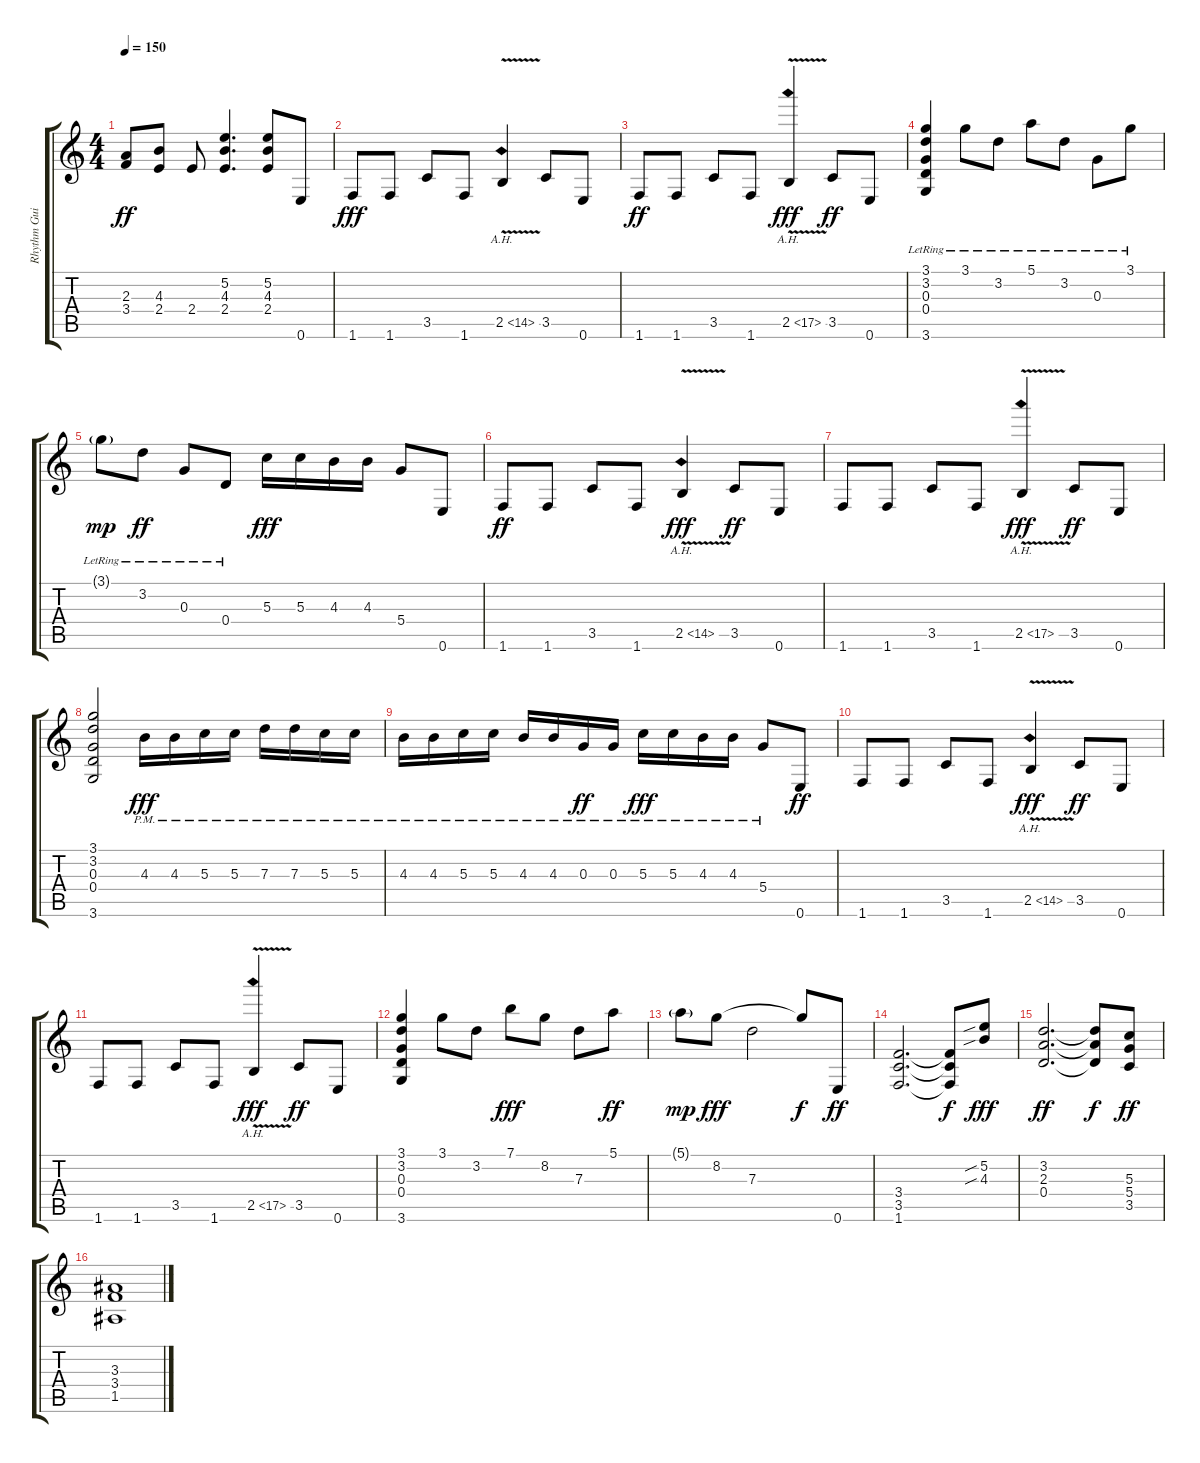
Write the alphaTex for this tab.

\track ("Rhythm Guitar" "Rhythm Gui") {instrument overdrivenguitar}
\staff {score tabs}
\tuning (E4 B3 G3 D3 A2 E2) {hide}
\ts (4 4)
\tempo 150
\clef g2
\ks c
(2.3 3.4).8{dy ff} (4.3 2.4).8 2.4.8 (5.2 4.3 2.4).4{d} (5.2 4.3 2.4).8 0.6.8 |
1.6.8{dy fff} 1.6.8 3.5.8 1.6.8 2.5{ah 12 v}.4 3.5.8 0.6.8 |
1.6.8{dy ff} 1.6.8 3.5.8 1.6.8 2.5{ah 15 v}.4{dy fff} 3.5.8{dy ff} 0.6.8 |
(3.1{lr} 3.2 0.3 0.4 3.6).4 3.1{lr}.8 3.2{lr}.8 5.1{lr}.8 3.2{lr}.8 0.3{lr}.8 3.1{lr}.8 |
3.1{g lr}.8{dy mp} 3.2{lr}.8{dy ff} 0.3{lr}.8 0.4{lr}.8 5.3.16{dy fff} 5.3.16 4.3.16 4.3.16 5.4.8 0.6.8 |
1.6.8{dy ff} 1.6.8 3.5.8 1.6.8 2.5{ah 12 v}.4{dy fff} 3.5.8{dy ff} 0.6.8 |
1.6.8 1.6.8 3.5.8 1.6.8 2.5{ah 15 v}.4{dy fff} 3.5.8{dy ff} 0.6.8 |
(3.1 3.2 0.3 0.4 3.6).2 4.3{pm}.16{dy fff} 4.3{pm}.16 5.3{pm}.16 5.3{pm}.16 7.3{pm}.16 7.3{pm}.16 5.3{pm}.16 5.3{pm}.16 |
4.3{pm}.16 4.3{pm}.16 5.3{pm}.16 5.3{pm}.16 4.3{pm}.16 4.3{pm}.16 0.3{pm}.16{dy ff} 0.3{pm}.16 5.3{pm}.16{dy fff} 5.3{pm}.16 4.3{pm}.16 4.3{pm}.16 5.4{pm}.8 0.6.8{dy ff} |
1.6.8 1.6.8 3.5.8 1.6.8 2.5{ah 12 v}.4{dy fff} 3.5.8{dy ff} 0.6.8 |
1.6.8 1.6.8 3.5.8 1.6.8 2.5{ah 15 v}.4{dy fff} 3.5.8{dy ff} 0.6.8 |
(3.1 3.2 0.3 0.4 3.6).4 3.1.8 3.2.8 7.1.8{dy fff} 8.2.8 7.3.8 5.1.8{dy ff} |
5.1{g}.8{dy mp} 8.2.8{dy fff} 7.3.2 8.2{t}.8{dy f} 0.6.8{dy ff} |
(3.4 3.5 1.6).2{d} (3.4{t} 3.5{t} 1.6{t}).8{dy f} (5.2{sib} 4.3{sib}).8{dy fff} |
(3.2 2.3 0.4).2{d dy ff} (3.2{t} 2.3{t} 0.4{t}).8{dy f} (5.3 5.4 3.5).8{dy ff} |
(3.3 3.4 1.5).1
